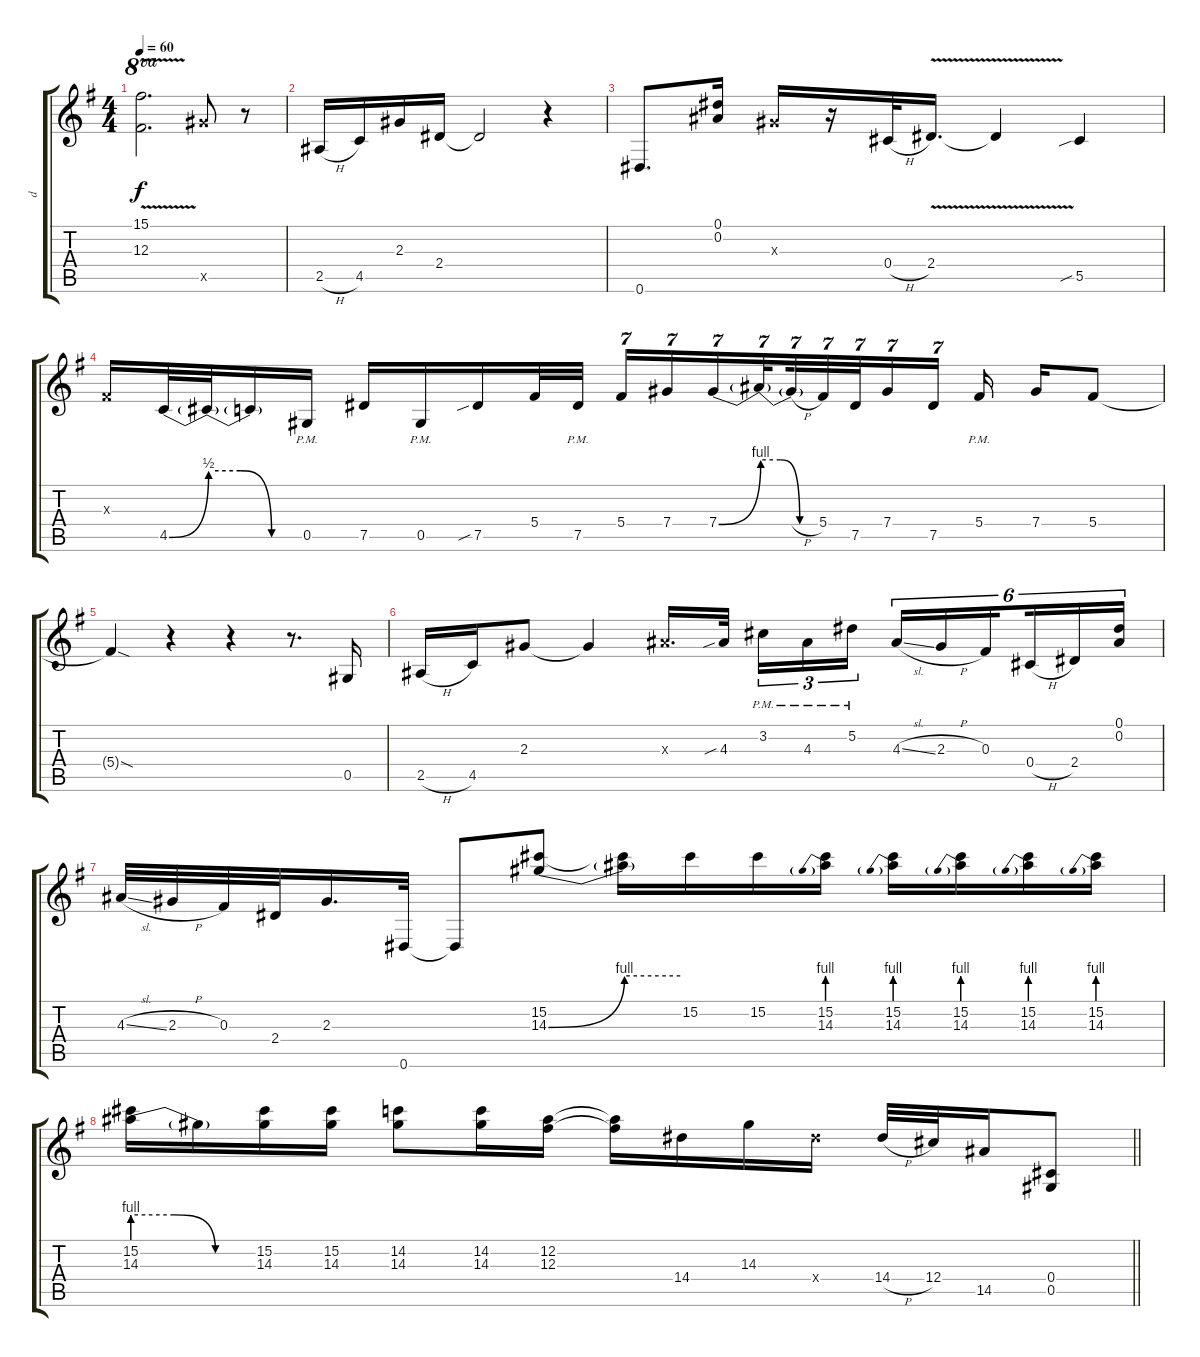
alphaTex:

\track ("d" "d") {instrument distortionguitar}
\staff {score tabs}
\tuning (Eb4 Bb3 Gb3 Db3 Ab2 Eb2) {hide}
\ts (4 4)
\section ("" " ")
\tempo 60
\clef g2
\ks g
(15.1{v t} 12.3{v t}).2{d ot 8va dy f} 12.5{x}.8 r.8 |
2.5{h}.16 4.5.16 2.3.16 2.4.16 2.4{t}.2 r.4 |
0.6.8{d} (0.1 0.2).16 2.3{x}.16 r.16 0.4{h}.32 2.4{v}.16{d} 2.4{v t}.4 5.5{sib}.4 |
0.3{x}.16 4.5{be (bend 0 0 60 2)}.32 4.5{be (custom 0 2 20 2 40 0 60 0) t}.32 4.5{t}.16 0.5{pm}.16 7.5.16 0.5{pm}.16 7.5{sib}.16 5.4.32 7.5{pm}.32 5.4.16{tu (7 4)} 7.4.16{tu (7 4)} 7.4{be (bend 0 0 60 4)}.16{tu (7 4)} 7.4{be (custom 0 4 20 4 40 0 60 0) t}.32{tu (7 4) beam splitsecondary} 7.4{h t}.32{tu (7 4)} 5.4.32{tu (7 4)} 7.5.32{tu (7 4)} 7.4.16{tu (7 4)} 7.5.16{tu (7 4)} 5.4{pm}.16 7.4.16 5.4.8 |
5.4{sod t}.4 r.4 r.4 r.8{d} 0.5.16 |
2.5{h}.16 4.5.16 2.3.8 2.3{t}.4 4.3{x}.16{d} 4.3{sib}.32{beam splitsecondary} 3.2{pm}.16{tu (3 2)} 4.3{pm}.16{tu (3 2)} 5.2{pm}.16{tu (3 2)} 4.3{sl}.16{tu (6 4)} 2.3{h}.16{tu (6 4)} 0.3.16{tu (6 4) beam splitsecondary} 0.4{h}.16{tu (6 4)} 2.4.16{tu (6 4)} (0.1 0.2).16{tu (6 4)} |
4.3{sl}.32 2.3{h}.32 0.3.32 2.4.32 2.3.16{d} 0.6.32 0.6{t}.8 (15.2 14.3{be (bend 0 0 60 4)}).8 (15.2{t} 14.3{be (hold 0 4 60 4) t}).16 15.2.16 15.2.16 (15.2 14.3{be (prebend 0 4 60 4)}).16 (15.2 14.3{be (prebend 0 4 60 4)}).16 (15.2 14.3{be (prebend 0 4 60 4)}).16 (15.2 14.3{be (prebend 0 4 60 4)}).16 (15.2 14.3{be (prebend 0 4 60 4)}).16 |
\barLineRight lightlight
(15.2 14.3{be (custom 0 4 20 4 40 0 60 0)}).16 14.3{t}.16 (15.2 14.3).16 (15.2 14.3).16 (14.2 14.3).8 (14.2 14.3).16 (12.2 12.3).16 (12.2{t} 12.3{t}).16 14.4.16 14.3.16 14.4{x}.16 14.4{h}.32 12.4.32 14.5.16 (0.4 0.5).8
